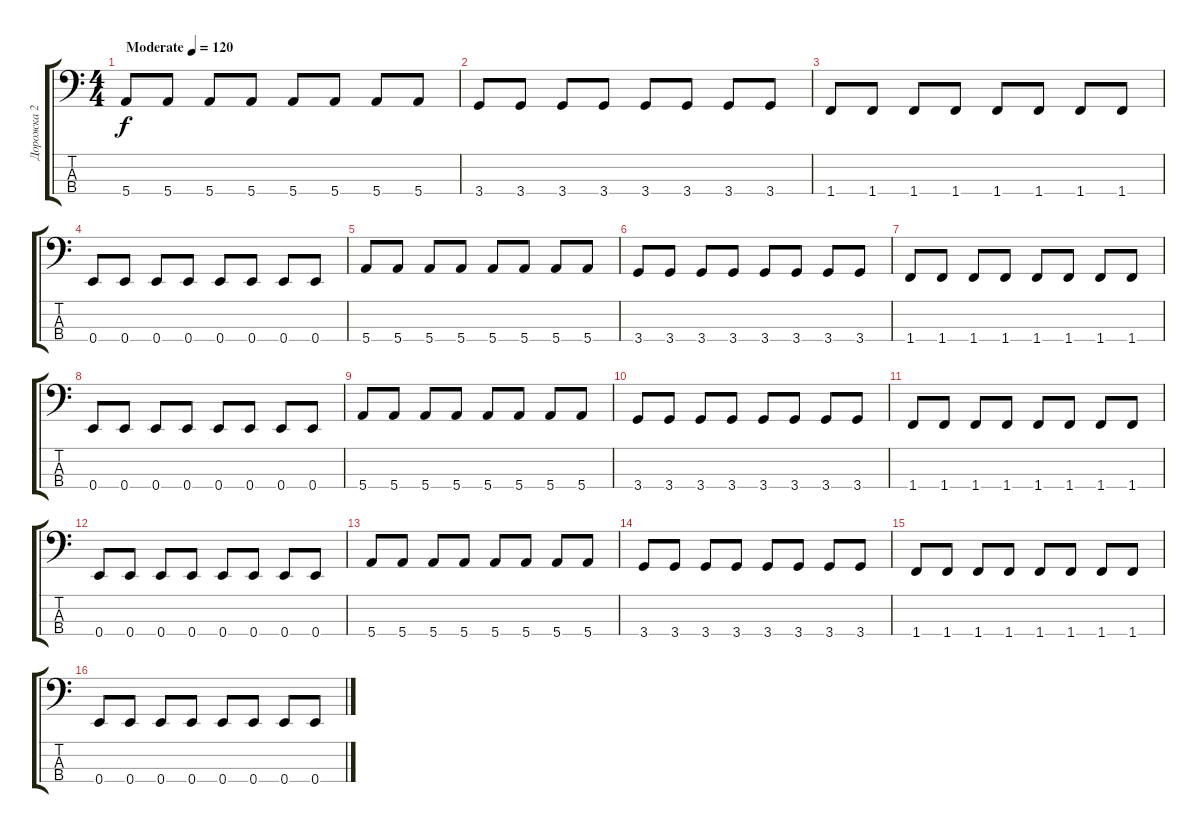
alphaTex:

\track ("Дорожка 2" "Дорожка 2") {instrument electricbassfinger}
\staff {score tabs}
\tuning (G2 D2 A1 E1) {hide}
\ts (4 4)
\tempo (120 "Moderate")
\clef f4
\ks c
5.4.8{dy f instrument electricbassfinger} 5.4.8 5.4.8 5.4.8 5.4.8 5.4.8 5.4.8 5.4.8 |
3.4.8 3.4.8 3.4.8 3.4.8 3.4.8 3.4.8 3.4.8 3.4.8 |
1.4.8 1.4.8 1.4.8 1.4.8 1.4.8 1.4.8 1.4.8 1.4.8 |
0.4.8 0.4.8 0.4.8 0.4.8 0.4.8 0.4.8 0.4.8 0.4.8 |
5.4.8 5.4.8 5.4.8 5.4.8 5.4.8 5.4.8 5.4.8 5.4.8 |
3.4.8 3.4.8 3.4.8 3.4.8 3.4.8 3.4.8 3.4.8 3.4.8 |
1.4.8 1.4.8 1.4.8 1.4.8 1.4.8 1.4.8 1.4.8 1.4.8 |
0.4.8 0.4.8 0.4.8 0.4.8 0.4.8 0.4.8 0.4.8 0.4.8 |
5.4.8 5.4.8 5.4.8 5.4.8 5.4.8 5.4.8 5.4.8 5.4.8 |
3.4.8 3.4.8 3.4.8 3.4.8 3.4.8 3.4.8 3.4.8 3.4.8 |
1.4.8 1.4.8 1.4.8 1.4.8 1.4.8 1.4.8 1.4.8 1.4.8 |
0.4.8 0.4.8 0.4.8 0.4.8 0.4.8 0.4.8 0.4.8 0.4.8 |
5.4.8 5.4.8 5.4.8 5.4.8 5.4.8 5.4.8 5.4.8 5.4.8 |
3.4.8 3.4.8 3.4.8 3.4.8 3.4.8 3.4.8 3.4.8 3.4.8 |
1.4.8 1.4.8 1.4.8 1.4.8 1.4.8 1.4.8 1.4.8 1.4.8 |
0.4.8 0.4.8 0.4.8 0.4.8 0.4.8 0.4.8 0.4.8 0.4.8
